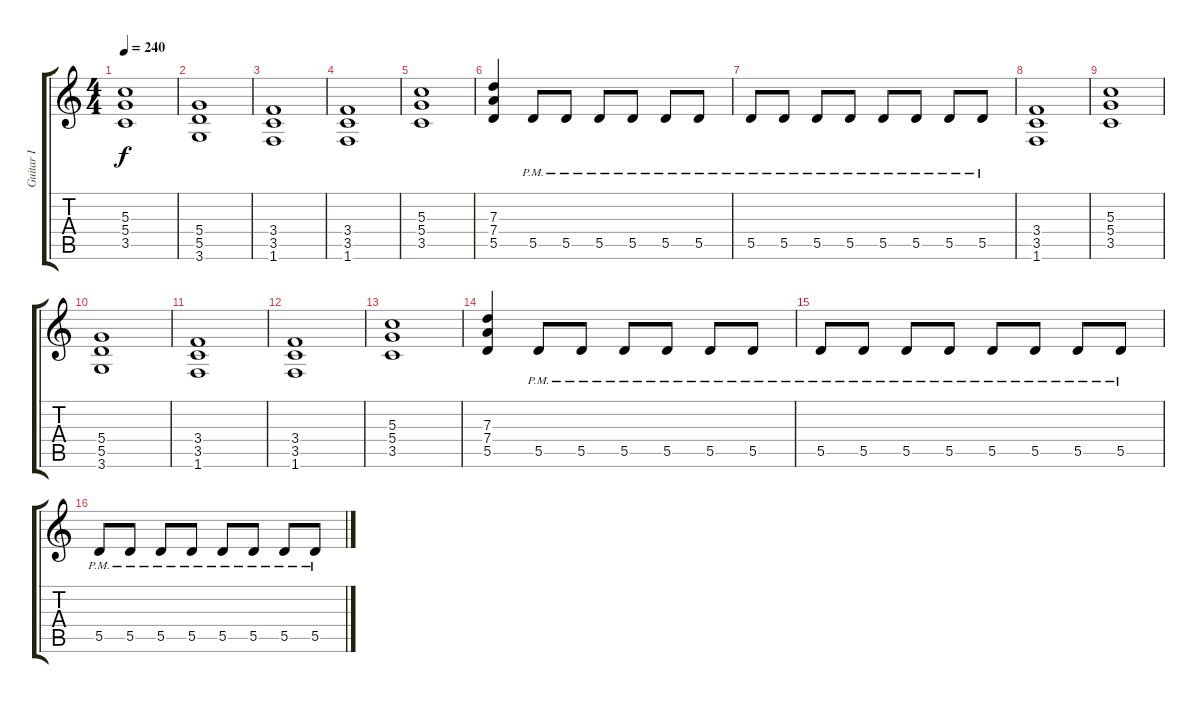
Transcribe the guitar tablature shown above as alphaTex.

\track ("Guitar I" "Guitar I") {instrument overdrivenguitar}
\staff {score tabs}
\tuning (E4 B3 G3 D3 A2 E2) {hide}
\ts (4 4)
\tempo 240
\clef g2
\ks c
(5.3 5.4 3.5).1{dy f} |
(5.4 5.5 3.6).1 |
(3.4 3.5 1.6).1 |
(3.4 3.5 1.6).1 |
(5.3 5.4 3.5).1 |
(7.3 7.4 5.5).4 5.5{pm}.8 5.5{pm}.8 5.5{pm}.8 5.5{pm}.8 5.5{pm}.8 5.5{pm}.8 |
5.5{pm}.8 5.5{pm}.8 5.5{pm}.8 5.5{pm}.8 5.5{pm}.8 5.5{pm}.8 5.5{pm}.8 5.5{pm}.8 |
(3.4 3.5 1.6).1 |
(5.3 5.4 3.5).1 |
(5.4 5.5 3.6).1 |
(3.4 3.5 1.6).1 |
(3.4 3.5 1.6).1 |
(5.3 5.4 3.5).1 |
(7.3 7.4 5.5).4 5.5{pm}.8 5.5{pm}.8 5.5{pm}.8 5.5{pm}.8 5.5{pm}.8 5.5{pm}.8 |
5.5{pm}.8 5.5{pm}.8 5.5{pm}.8 5.5{pm}.8 5.5{pm}.8 5.5{pm}.8 5.5{pm}.8 5.5{pm}.8 |
5.5{pm}.8 5.5{pm}.8 5.5{pm}.8 5.5{pm}.8 5.5{pm}.8 5.5{pm}.8 5.5{pm}.8 5.5{pm}.8
